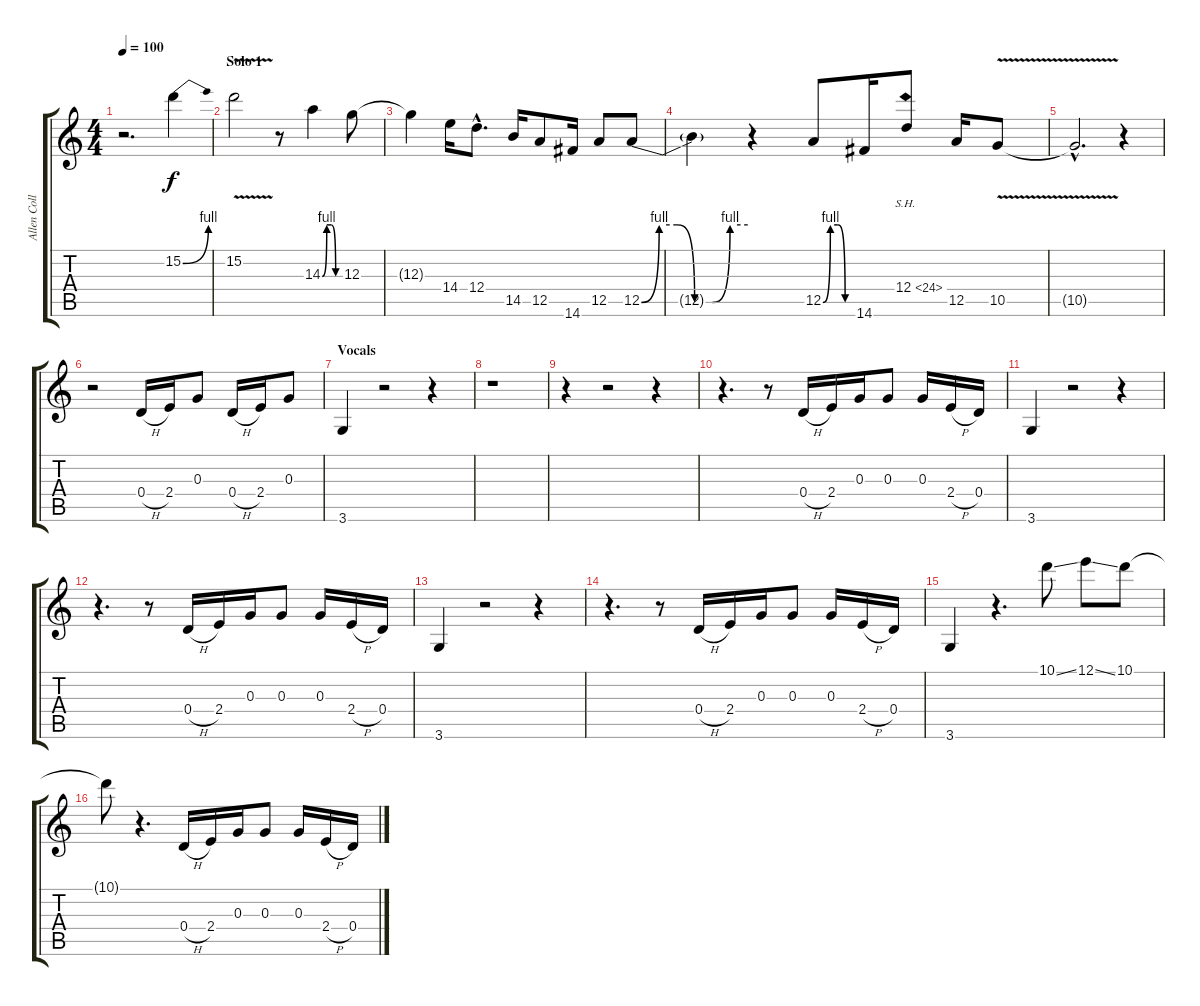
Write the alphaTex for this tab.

\track ("Allen Collins - Solo" "Allen Coll") {instrument distortionguitar}
\staff {score tabs}
\tuning (E4 B3 G3 D3 A2 E2) {hide}
\ts (4 4)
\tempo 100
\clef g2
\ks c
r.2{d dy f} 15.2{be (bend 0 0 60 4)}.4 |
\section ("" "Solo 1")
15.2{v}.2 r.8 14.3{be (custom 0 0 15 4 30 4 45 0 60 0)}.4 12.3.8 |
12.3{t}.4 14.4.16 12.4{hac}.8{d} 14.5.16 12.5.8 14.6.16 12.5.8 12.5{be (custom 0 0 10 4 20 4 30 0 40 0 50 4 60 4)}.8 |
12.5{t}.4 r.4 12.5{be (custom 0 0 15 4 30 4 45 0 60 0)}.8 14.6.16 12.4{sh 12}.8 12.5.16 10.5{v}.8 |
10.5{hac t}.2{d} r.4 |
r.2 0.4{h}.16 2.4.16 0.3.8 0.4{h}.16 2.4.16 0.3.8 |
\section ("" "Vocals")
3.6.4 r.2 r.4 |
r.1 |
r.4 r.2 r.4 |
r.4{d} r.8 0.4{h}.16 2.4.16 0.3.16 0.3.8 0.3.16 2.4{h}.16 0.4.16 |
3.6.4 r.2 r.4 |
r.4{d} r.8 0.4{h}.16 2.4.16 0.3.16 0.3.8 0.3.16 2.4{h}.16 0.4.16 |
3.6.4 r.2 r.4 |
r.4{d} r.8 0.4{h}.16 2.4.16 0.3.16 0.3.8 0.3.16 2.4{h}.16 0.4.16 |
3.6.4 r.4{d} 10.1{ss}.8 12.1{ss}.8 10.1.8 |
10.1{t}.8 r.4{d} 0.4{h}.16 2.4.16 0.3.16 0.3.8 0.3.16 2.4{h}.16 0.4.16
